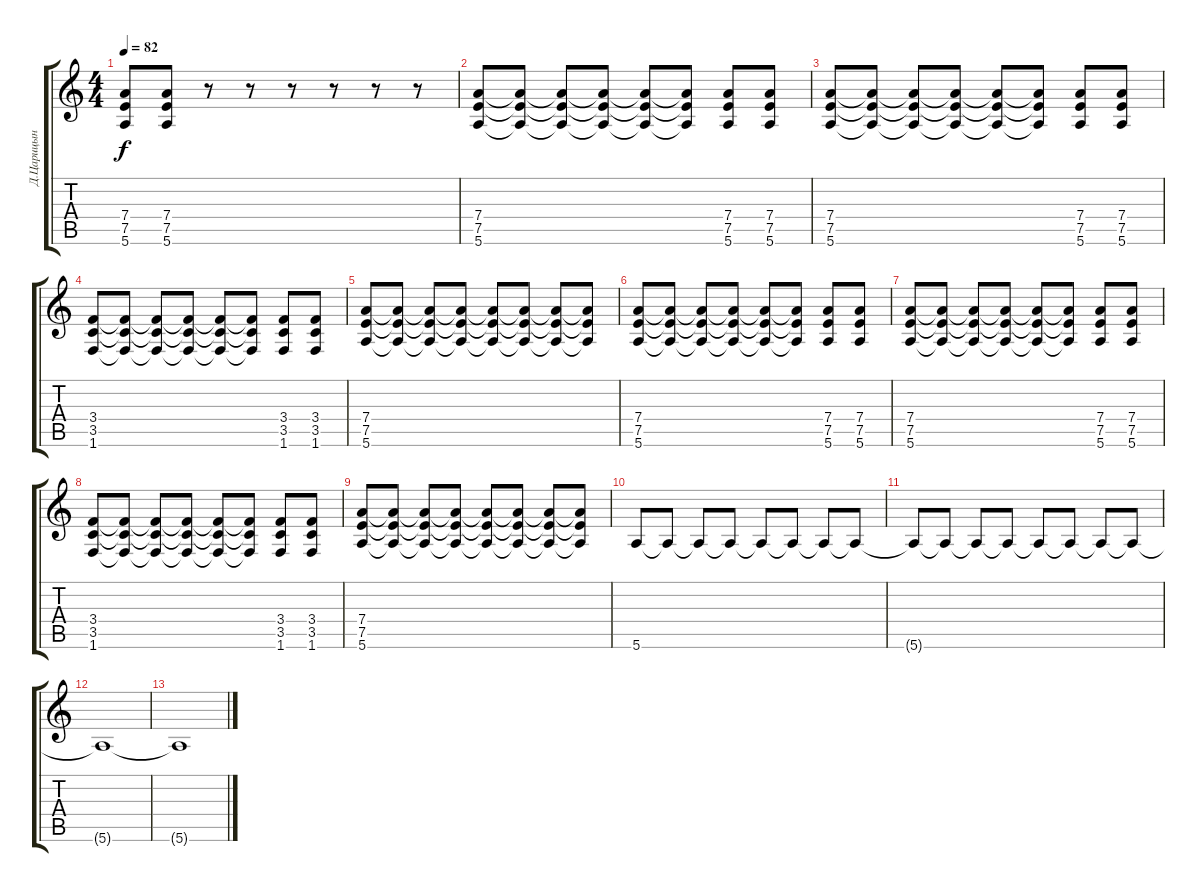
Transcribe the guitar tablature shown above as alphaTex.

\track ("Д.Царицын" "Д.Царицын") {instrument overdrivenguitar}
\staff {score tabs}
\tuning (E4 B3 G3 D3 A2 E2) {hide}
\ts (4 4)
\tempo 82
\clef g2
\ks c
(7.4 7.5 5.6).8{dy f} (7.4 7.5 5.6).8 r.8 r.8 r.8 r.8 r.8 r.8 |
(7.4 7.5 5.6).8 (7.4{t} 7.5{t} 5.6{t}).8 (7.4{t} 7.5{t} 5.6{t}).8 (7.4{t} 7.5{t} 5.6{t}).8 (7.4{t} 7.5{t} 5.6{t}).8 (7.4{t} 7.5{t} 5.6{t}).8 (7.4 7.5 5.6).8 (7.4 7.5 5.6).8 |
(7.4 7.5 5.6).8 (7.4{t} 7.5{t} 5.6{t}).8 (7.4{t} 7.5{t} 5.6{t}).8 (7.4{t} 7.5{t} 5.6{t}).8 (7.4{t} 7.5{t} 5.6{t}).8 (7.4{t} 7.5{t} 5.6{t}).8 (7.4 7.5 5.6).8 (7.4 7.5 5.6).8 |
(3.4 3.5 1.6).8 (3.4{t} 3.5{t} 1.6{t}).8 (3.4{t} 3.5{t} 1.6{t}).8 (3.4{t} 3.5{t} 1.6{t}).8 (3.4{t} 3.5{t} 1.6{t}).8 (3.4{t} 3.5{t} 1.6{t}).8 (3.4 3.5 1.6).8 (3.4 3.5 1.6).8 |
(7.4 7.5 5.6).8 (7.4{t} 7.5{t} 5.6{t}).8 (7.4{t} 7.5{t} 5.6{t}).8 (7.4{t} 7.5{t} 5.6{t}).8 (7.4{t} 7.5{t} 5.6{t}).8 (7.4{t} 7.5{t} 5.6{t}).8 (7.4{t} 7.5{t} 5.6{t}).8 (7.4{t} 7.5{t} 5.6{t}).8 |
(7.4 7.5 5.6).8 (7.4{t} 7.5{t} 5.6{t}).8 (7.4{t} 7.5{t} 5.6{t}).8 (7.4{t} 7.5{t} 5.6{t}).8 (7.4{t} 7.5{t} 5.6{t}).8 (7.4{t} 7.5{t} 5.6{t}).8 (7.4 7.5 5.6).8 (7.4 7.5 5.6).8 |
(7.4 7.5 5.6).8 (7.4{t} 7.5{t} 5.6{t}).8 (7.4{t} 7.5{t} 5.6{t}).8 (7.4{t} 7.5{t} 5.6{t}).8 (7.4{t} 7.5{t} 5.6{t}).8 (7.4{t} 7.5{t} 5.6{t}).8 (7.4 7.5 5.6).8 (7.4 7.5 5.6).8 |
(3.4 3.5 1.6).8 (3.4{t} 3.5{t} 1.6{t}).8 (3.4{t} 3.5{t} 1.6{t}).8 (3.4{t} 3.5{t} 1.6{t}).8 (3.4{t} 3.5{t} 1.6{t}).8 (3.4{t} 3.5{t} 1.6{t}).8 (3.4 3.5 1.6).8 (3.4 3.5 1.6).8 |
(7.4 7.5 5.6).8 (7.4{t} 7.5{t} 5.6{t}).8 (7.4{t} 7.5{t} 5.6{t}).8 (7.4{t} 7.5{t} 5.6{t}).8 (7.4{t} 7.5{t} 5.6{t}).8 (7.4{t} 7.5{t} 5.6{t}).8 (7.4{t} 7.5{t} 5.6{t}).8 (7.4{t} 7.5{t} 5.6{t}).8 |
5.6.8 5.6{t}.8 5.6{t}.8 5.6{t}.8 5.6{t}.8 5.6{t}.8 5.6{t}.8 5.6{t}.8 |
5.6{t}.8 5.6{t}.8 5.6{t}.8 5.6{t}.8 5.6{t}.8 5.6{t}.8 5.6{t}.8 5.6{t}.8 |
5.6{t}.1 |
5.6{t}.1
